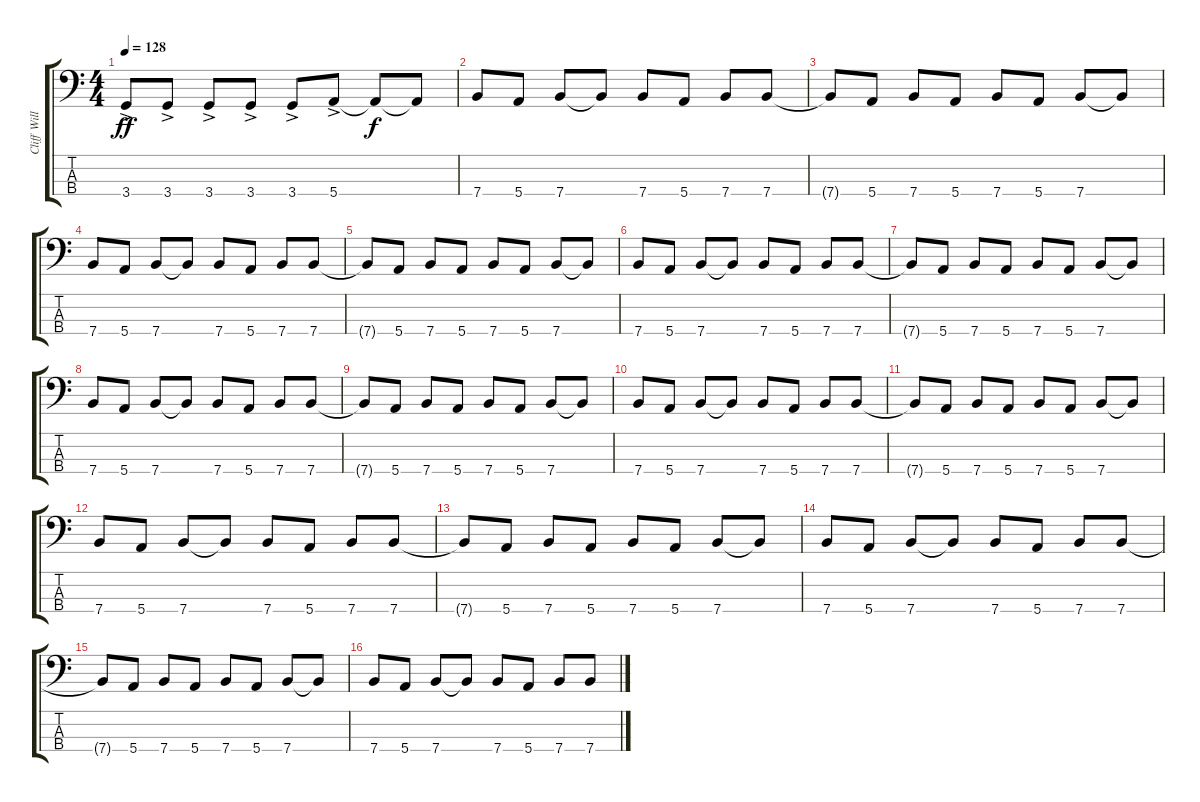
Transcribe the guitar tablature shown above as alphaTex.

\track ("Cliff Williams" "Cliff Will") {instrument electricbasspick}
\staff {score tabs}
\tuning (G2 D2 A1 E1) {hide}
\ts (4 4)
\tempo 128
\clef f4
\ks c
3.4{ac}.8{dy ff} 3.4{ac}.8 3.4{ac}.8 3.4{ac}.8 3.4{ac}.8 5.4{ac}.8 5.4{t}.8{dy f} 5.4{t}.8 |
7.4.8 5.4.8 7.4.8 7.4{t}.8 7.4.8 5.4.8 7.4.8 7.4.8 |
7.4{t}.8 5.4.8 7.4.8 5.4.8 7.4.8 5.4.8 7.4.8 7.4{t}.8 |
7.4.8 5.4.8 7.4.8 7.4{t}.8 7.4.8 5.4.8 7.4.8 7.4.8 |
7.4{t}.8 5.4.8 7.4.8 5.4.8 7.4.8 5.4.8 7.4.8 7.4{t}.8 |
7.4.8 5.4.8 7.4.8 7.4{t}.8 7.4.8 5.4.8 7.4.8 7.4.8 |
7.4{t}.8 5.4.8 7.4.8 5.4.8 7.4.8 5.4.8 7.4.8 7.4{t}.8 |
7.4.8 5.4.8 7.4.8 7.4{t}.8 7.4.8 5.4.8 7.4.8 7.4.8 |
7.4{t}.8 5.4.8 7.4.8 5.4.8 7.4.8 5.4.8 7.4.8 7.4{t}.8 |
7.4.8 5.4.8 7.4.8 7.4{t}.8 7.4.8 5.4.8 7.4.8 7.4.8 |
7.4{t}.8 5.4.8 7.4.8 5.4.8 7.4.8 5.4.8 7.4.8 7.4{t}.8 |
7.4.8 5.4.8 7.4.8 7.4{t}.8 7.4.8 5.4.8 7.4.8 7.4.8 |
7.4{t}.8 5.4.8 7.4.8 5.4.8 7.4.8 5.4.8 7.4.8 7.4{t}.8 |
7.4.8 5.4.8 7.4.8 7.4{t}.8 7.4.8 5.4.8 7.4.8 7.4.8 |
7.4{t}.8 5.4.8 7.4.8 5.4.8 7.4.8 5.4.8 7.4.8 7.4{t}.8 |
7.4.8 5.4.8 7.4.8 7.4{t}.8 7.4.8 5.4.8 7.4.8 7.4.8
